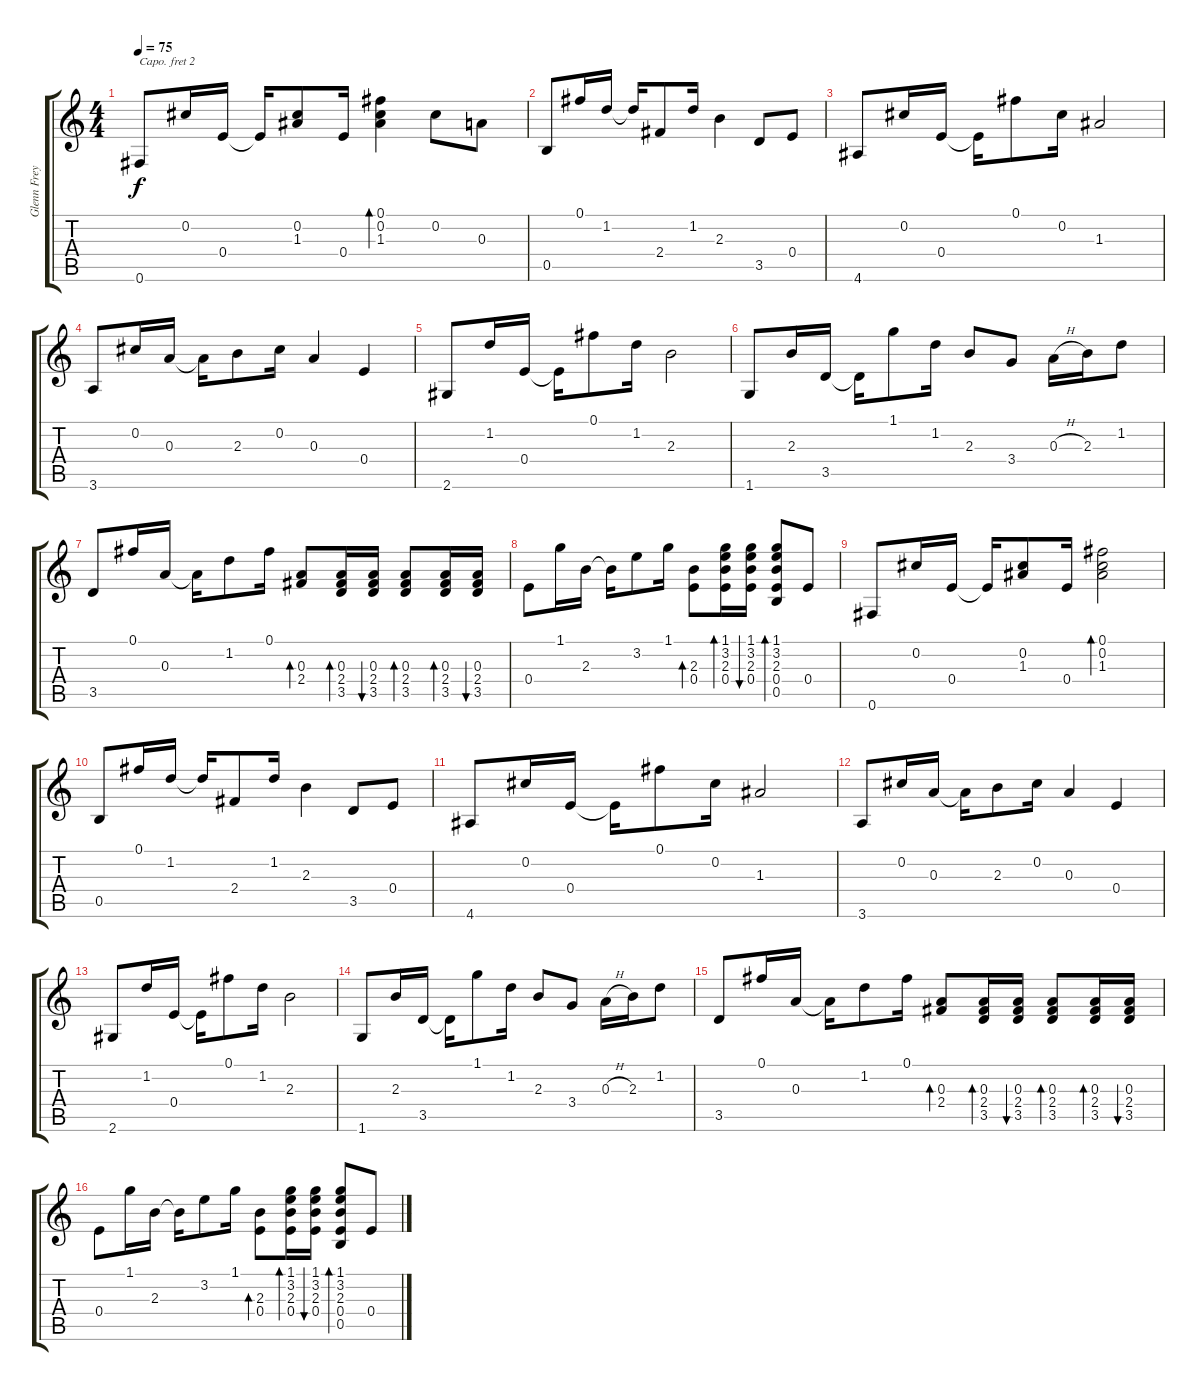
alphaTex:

\track ("Glenn Frey" "Glenn Frey") {instrument acousticguitarsteel}
\staff {score tabs}
\capo 2
\tuning (E4 B3 G3 D3 A2 E2) {hide}
\ts (4 4)
\tempo 75
\clef g2
\ks c
0.6.8{dy f} 0.2.16 0.4.16 0.4{t}.16 (0.2 1.3).8 0.4.16 (0.1 0.2 1.3).4{bd 60} 0.2.8 0.3.8 |
0.5.8 0.1.16 1.2.16 1.2{t}.16 2.4.8 1.2.16 2.3.4 3.5.8 0.4.8 |
4.6.8 0.2.16 0.4.16 0.4{t}.16 0.1.8 0.2.16 1.3.2 |
3.6.8 0.2.16 0.3.16 0.3{t}.16 2.3.8 0.2.16 0.3.4 0.4.4 |
2.6.8 1.2.16 0.4.16 0.4{t}.16 0.1.8 1.2.16 2.3.2 |
1.6.8 2.3.16 3.5.16 3.5{t}.16 1.1.8 1.2.16 2.3.8 3.4.8 0.3{h}.16 2.3.16 1.2.8 |
3.5.8 0.1.16 0.3.16 0.3{t}.16 1.2.8 0.1.16 (0.3 2.4).8{bd 60} (0.3 2.4 3.5).16{bd 60} (0.3 2.4 3.5).16{bu 60} (0.3 2.4 3.5).8{bd 60} (0.3 2.4 3.5).16{bd 60} (0.3 2.4 3.5).16{bu 60} |
0.4.8 1.1.16 2.3.16 2.3{t}.16 3.2.8 1.1.16 (2.3 0.4).8{bd 60} (1.1 3.2 2.3 0.4).16{bd 60} (1.1 3.2 2.3 0.4).16{bu 60} (1.1 3.2 2.3 0.4 0.5).8{bd 60} 0.4.8 |
0.6.8 0.2.16 0.4.16 0.4{t}.16 (0.2 1.3).8 0.4.16 (0.1 0.2 1.3).2{bd 60} |
0.5.8 0.1.16 1.2.16 1.2{t}.16 2.4.8 1.2.16 2.3.4 3.5.8 0.4.8 |
4.6.8 0.2.16 0.4.16 0.4{t}.16 0.1.8 0.2.16 1.3.2 |
3.6.8 0.2.16 0.3.16 0.3{t}.16 2.3.8 0.2.16 0.3.4 0.4.4 |
2.6.8 1.2.16 0.4.16 0.4{t}.16 0.1.8 1.2.16 2.3.2 |
1.6.8 2.3.16 3.5.16 3.5{t}.16 1.1.8 1.2.16 2.3.8 3.4.8 0.3{h}.16 2.3.16 1.2.8 |
3.5.8 0.1.16 0.3.16 0.3{t}.16 1.2.8 0.1.16 (0.3 2.4).8{bd 60} (0.3 2.4 3.5).16{bd 60} (0.3 2.4 3.5).16{bu 60} (0.3 2.4 3.5).8{bd 60} (0.3 2.4 3.5).16{bd 60} (0.3 2.4 3.5).16{bu 60} |
0.4.8 1.1.16 2.3.16 2.3{t}.16 3.2.8 1.1.16 (2.3 0.4).8{bd 60} (1.1 3.2 2.3 0.4).16{bd 60} (1.1 3.2 2.3 0.4).16{bu 60} (1.1 3.2 2.3 0.4 0.5).8{bd 60} 0.4.8
